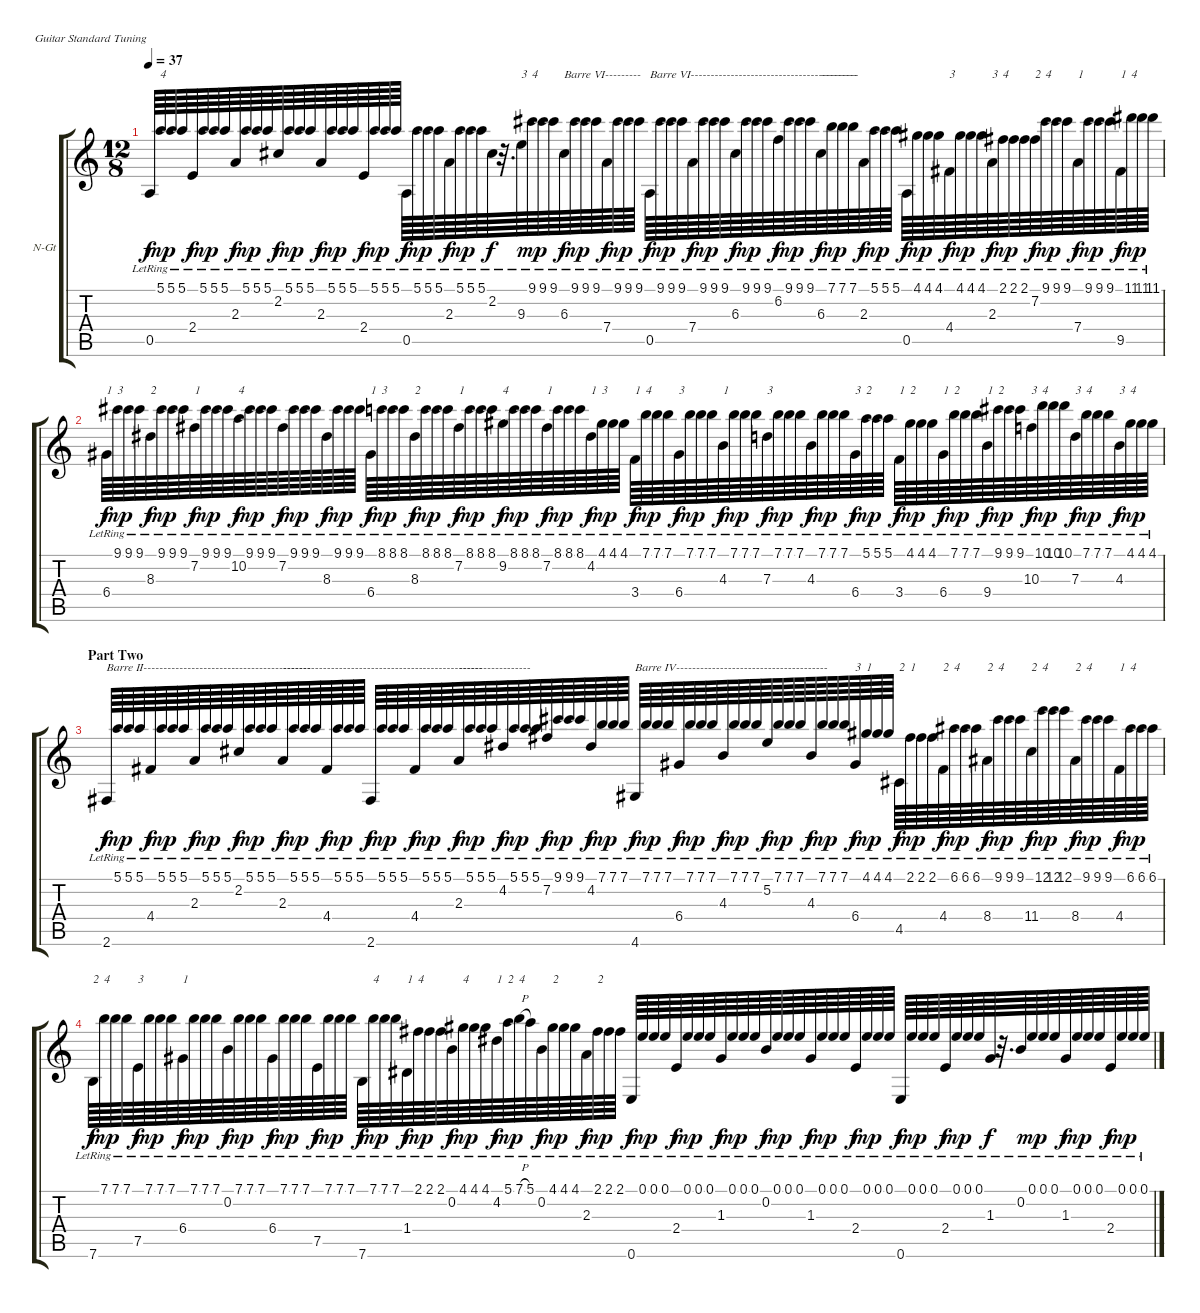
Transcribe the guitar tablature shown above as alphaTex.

\bracketExtendMode groupsimilarinstruments
\firstSystemTrackNameOrientation horizontal
\otherSystemsTrackNameOrientation horizontal
\track ("Guitar" "N-Gt") {instrument acousticguitarnylon}
\staff {score tabs}
\tuning (E4 B3 G3 D3 A2 E2)
\ts (12 8)
\tempo 37
\clef g2
\ks c
0.5{lr}.64{dy f} 5.1{lr}.64{txt "4" dy mp} 5.1{lr}.64 5.1{lr}.64 2.4{lr}.64{dy f} 5.1{lr}.64{dy mp} 5.1{lr}.64 5.1{lr}.64 2.3{lr}.64{dy f} 5.1{lr}.64{dy mp} 5.1{lr}.64 5.1{lr}.64 2.2{lr}.64{dy f} 5.1{lr}.64{dy mp} 5.1{lr}.64 5.1{lr}.64 2.3{lr}.64{dy f} 5.1{lr}.64{dy mp} 5.1{lr}.64 5.1{lr}.64 2.4{lr}.64{dy f} 5.1{lr}.64{dy mp} 5.1{lr}.64 5.1{lr}.64 0.5{lr}.64{dy f} 5.1{lr}.64{dy mp} 5.1{lr}.64 5.1{lr}.64 2.3{lr}.64{dy f} 5.1{lr}.64{dy mp} 5.1{lr}.64 5.1{lr}.64 2.2{lr}.64{dy f} r.32{d} 9.3{lr}.64{txt "3"} 9.1{lr}.64{txt "4" dy mp} 9.1{lr}.64 9.1{lr}.64 6.3{lr}.64{txt "Barre VI---------" dy f} 9.1{lr}.64{dy mp} 9.1{lr}.64 9.1{lr}.64 7.4{lr}.64{dy f} 9.1{lr}.64{dy mp} 9.1{lr}.64 9.1{lr}.64 0.5{lr}.64{txt "Barre VI------------------------------------------" dy f} 9.1{lr}.64{dy mp} 9.1{lr}.64 9.1{lr}.64 7.4{lr}.64{dy f} 9.1{lr}.64{dy mp} 9.1{lr}.64 9.1{lr}.64 6.3{lr}.64{dy f} 9.1{lr}.64{dy mp} 9.1{lr}.64 9.1{lr}.64 6.2{lr}.64{dy f} 9.1{lr}.64{dy mp} 9.1{lr}.64 9.1{lr}.64 6.3{lr}.64{txt "---------" dy f} 7.1{lr}.64{dy mp} 7.1{lr}.64 7.1{lr}.64 2.3{lr}.64{dy f} 5.1{lr}.64{dy mp} 5.1{lr}.64 5.1{lr}.64 0.5{lr}.64{dy f} 4.1{lr}.64{dy mp} 4.1{lr}.64 4.1{lr}.64 4.4{lr}.64{txt "3" dy f} 4.1{lr}.64{dy mp} 4.1{lr}.64 4.1{lr}.64 2.3{lr}.64{txt "3" dy f} 2.1{lr}.64{txt "4" dy mp} 2.1{lr}.64 2.1{lr}.64 7.2{lr}.64{txt "2" dy f} 9.1{lr}.64{txt "4" dy mp} 9.1{lr}.64 9.1{lr}.64 7.4{lr}.64{txt "1" dy f} 9.1{lr}.64{dy mp} 9.1{lr}.64 9.1{lr}.64 9.5{lr}.64{txt "1" dy f} 11.1{lr}.64{txt "4" dy mp} 11.1{lr}.64 11.1{lr}.64 |
6.4{lr}.64{txt "1" dy f} 9.1{lr}.64{txt "3" dy mp} 9.1{lr}.64 9.1{lr}.64 8.3{lr}.64{txt "2" dy f} 9.1{lr}.64{dy mp} 9.1{lr}.64 9.1{lr}.64 7.2{lr}.64{txt "1" dy f} 9.1{lr}.64{dy mp} 9.1{lr}.64 9.1{lr}.64 10.2{lr}.64{txt "4" dy f} 9.1{lr}.64{dy mp} 9.1{lr}.64 9.1{lr}.64 7.2{lr}.64{dy f} 9.1{lr}.64{dy mp} 9.1{lr}.64 9.1{lr}.64 8.3{lr}.64{dy f} 9.1{lr}.64{dy mp} 9.1{lr}.64 9.1{lr}.64 6.4{lr}.64{txt "1" dy f} 8.1{lr}.64{txt "3" dy mp} 8.1{lr}.64 8.1{lr}.64 8.3{lr}.64{txt "2" dy f} 8.1{lr}.64{dy mp} 8.1{lr}.64 8.1{lr}.64 7.2{lr}.64{txt "1" dy f} 8.1{lr}.64{dy mp} 8.1{lr}.64 8.1{lr}.64 9.2{lr}.64{txt "4" dy f} 8.1{lr}.64{dy mp} 8.1{lr}.64 8.1{lr}.64 7.2{lr}.64{txt "1" dy f} 8.1{lr}.64{dy mp} 8.1{lr}.64 8.1{lr}.64 4.2{lr}.64{txt "1" dy f} 4.1{lr}.64{txt "3" dy mp} 4.1{lr}.64 4.1{lr}.64 3.4{lr}.64{txt "1" dy f} 7.1{lr}.64{txt "4" dy mp} 7.1{lr}.64 7.1{lr}.64 6.4{lr}.64{txt "3" dy f} 7.1{lr}.64{dy mp} 7.1{lr}.64 7.1{lr}.64 4.3{lr}.64{txt "1" dy f} 7.1{lr}.64{dy mp} 7.1{lr}.64 7.1{lr}.64 7.3{lr}.64{txt "3" dy f} 7.1{lr}.64{dy mp} 7.1{lr}.64 7.1{lr}.64 4.3{lr}.64{dy f} 7.1{lr}.64{dy mp} 7.1{lr}.64 7.1{lr}.64 6.4{lr}.64{txt "3" dy f} 5.1{lr}.64{txt "2" dy mp} 5.1{lr}.64 5.1{lr}.64 3.4{lr}.64{txt "1" dy f} 4.1{lr}.64{txt "2" dy mp} 4.1{lr}.64 4.1{lr}.64 6.4{lr}.64{txt "1" dy f} 7.1{lr}.64{txt "2" dy mp} 7.1{lr}.64 7.1{lr}.64 9.4{lr}.64{txt "1" dy f} 9.1{lr}.64{txt "2" dy mp} 9.1{lr}.64 9.1{lr}.64 10.3{lr}.64{txt "3" dy f} 10.1{lr}.64{txt "4" dy mp} 10.1{lr}.64 10.1{lr}.64 7.3{lr}.64{txt "3" dy f} 7.1{lr}.64{txt "4" dy mp} 7.1{lr}.64 7.1{lr}.64 4.3{lr}.64{txt "3" dy f} 4.1{lr}.64{txt "4" dy mp} 4.1{lr}.64 4.1{lr}.64 |
\section ("" "Part Two")
2.6{lr}.64{txt "Barre II------------------------------------------" dy f} 5.1{lr}.64{dy mp} 5.1{lr}.64 5.1{lr}.64 4.4{lr}.64{dy f} 5.1{lr}.64{dy mp} 5.1{lr}.64 5.1{lr}.64 2.3{lr}.64{dy f} 5.1{lr}.64{dy mp} 5.1{lr}.64 5.1{lr}.64 2.2{lr}.64{dy f} 5.1{lr}.64{dy mp} 5.1{lr}.64 5.1{lr}.64 2.3{lr}.64{txt "--------------------------------------------------" dy f} 5.1{lr}.64{dy mp} 5.1{lr}.64 5.1{lr}.64 4.4{lr}.64{dy f} 5.1{lr}.64{dy mp} 5.1{lr}.64 5.1{lr}.64 2.6{lr}.64{dy f} 5.1{lr}.64{dy mp} 5.1{lr}.64 5.1{lr}.64 4.4{lr}.64{dy f} 5.1{lr}.64{dy mp} 5.1{lr}.64 5.1{lr}.64 2.3{lr}.64{txt "------------------" dy f} 5.1{lr}.64{dy mp} 5.1{lr}.64 5.1{lr}.64 4.2{lr}.64{dy f} 5.1{lr}.64{dy mp} 5.1{lr}.64 5.1{lr}.64 7.2{lr}.64{dy f} 9.1{lr}.64{dy mp} 9.1{lr}.64 9.1{lr}.64 4.2{lr}.64{dy f} 7.1{lr}.64{dy mp} 7.1{lr}.64 7.1{lr}.64 4.6{lr}.64{txt "Barre IV--------------------------------------" dy f} 7.1{lr}.64{dy mp} 7.1{lr}.64 7.1{lr}.64 6.4{lr}.64{dy f} 7.1{lr}.64{dy mp} 7.1{lr}.64 7.1{lr}.64 4.3{lr}.64{dy f} 7.1{lr}.64{dy mp} 7.1{lr}.64 7.1{lr}.64 5.2{lr}.64{dy f} 7.1{lr}.64{dy mp} 7.1{lr}.64 7.1{lr}.64 4.3{lr}.64{dy f} 7.1{lr}.64{dy mp} 7.1{lr}.64 7.1{lr}.64 6.4{lr}.64{txt "3" dy f} 4.1{lr}.64{txt "1" dy mp} 4.1{lr}.64 4.1{lr}.64 4.5{lr}.64{txt "2" dy f} 2.1{lr}.64{txt "1" dy mp} 2.1{lr}.64 2.1{lr}.64 4.4{lr}.64{txt "2" dy f} 6.1{lr}.64{txt "4" dy mp} 6.1{lr}.64 6.1{lr}.64 8.4{lr}.64{txt "2" dy f} 9.1{lr}.64{txt "4" dy mp} 9.1{lr}.64 9.1{lr}.64 11.4{lr}.64{txt "2" dy f} 12.1{lr}.64{txt "4" dy mp} 12.1{lr}.64 12.1{lr}.64 8.4{lr}.64{txt "2" dy f} 9.1{lr}.64{txt "4" dy mp} 9.1{lr}.64 9.1{lr}.64 4.4{lr}.64{txt "1" dy f} 6.1{lr}.64{txt "4" dy mp} 6.1{lr}.64 6.1{lr}.64 |
7.6{lr}.64{txt "2" dy f} 7.1{lr}.64{txt "4" dy mp} 7.1{lr}.64 7.1{lr}.64 7.5{lr}.64{txt "3" dy f} 7.1{lr}.64{dy mp} 7.1{lr}.64 7.1{lr}.64 6.4{lr}.64{txt "1" dy f} 7.1{lr}.64{dy mp} 7.1{lr}.64 7.1{lr}.64 0.2{lr}.64{dy f} 7.1{lr}.64{dy mp} 7.1{lr}.64 7.1{lr}.64 6.4{lr}.64{dy f} 7.1{lr}.64{dy mp} 7.1{lr}.64 7.1{lr}.64 7.5{lr}.64{dy f} 7.1{lr}.64{dy mp} 7.1{lr}.64 7.1{lr}.64 7.6{lr}.64{dy f} 7.1{lr}.64{txt "4" dy mp} 7.1{lr}.64 7.1{lr}.64 1.4{lr}.64{txt "1" dy f} 2.1{lr}.64{txt "4" dy mp} 2.1{lr}.64 2.1{lr}.64 0.2{lr}.64{dy f} 4.1{lr}.64{txt "4" dy mp} 4.1{lr}.64 4.1{lr}.64 4.2{lr}.64{txt "1" dy f} 5.1{lr}.64{txt "2" dy mp} 7.1{h lr}.64{txt "4"} 5.1{lr}.64 0.2{lr}.64{dy f} 4.1{lr}.64{txt "2" dy mp} 4.1{lr}.64 4.1{lr}.64 2.3{lr}.64{dy f} 2.1{lr}.64{txt "2" dy mp} 2.1{lr}.64 2.1{lr}.64 0.6{lr}.64{dy f} 0.1{lr}.64{dy mp} 0.1{lr}.64 0.1{lr}.64 2.4{lr}.64{dy f} 0.1{lr}.64{dy mp} 0.1{lr}.64 0.1{lr}.64 1.3{lr}.64{dy f} 0.1{lr}.64{dy mp} 0.1{lr}.64 0.1{lr}.64 0.2{lr}.64{dy f} 0.1{lr}.64{dy mp} 0.1{lr}.64 0.1{lr}.64 1.3{lr}.64{dy f} 0.1{lr}.64{dy mp} 0.1{lr}.64 0.1{lr}.64 2.4{lr}.64{dy f} 0.1{lr}.64{dy mp} 0.1{lr}.64 0.1{lr}.64 0.6{lr}.64{dy f} 0.1{lr}.64{dy mp} 0.1{lr}.64 0.1{lr}.64 2.4{lr}.64{dy f} 0.1{lr}.64{dy mp} 0.1{lr}.64 0.1{lr}.64 1.3{lr}.64{dy f} r.32{d} 0.2{lr}.64 0.1{lr}.64{dy mp} 0.1{lr}.64 0.1{lr}.64 1.3{lr}.64{dy f} 0.1{lr}.64{dy mp} 0.1{lr}.64 0.1{lr}.64 2.4{lr}.64{dy f} 0.1{lr}.64{dy mp} 0.1{lr}.64 0.1{lr}.64
